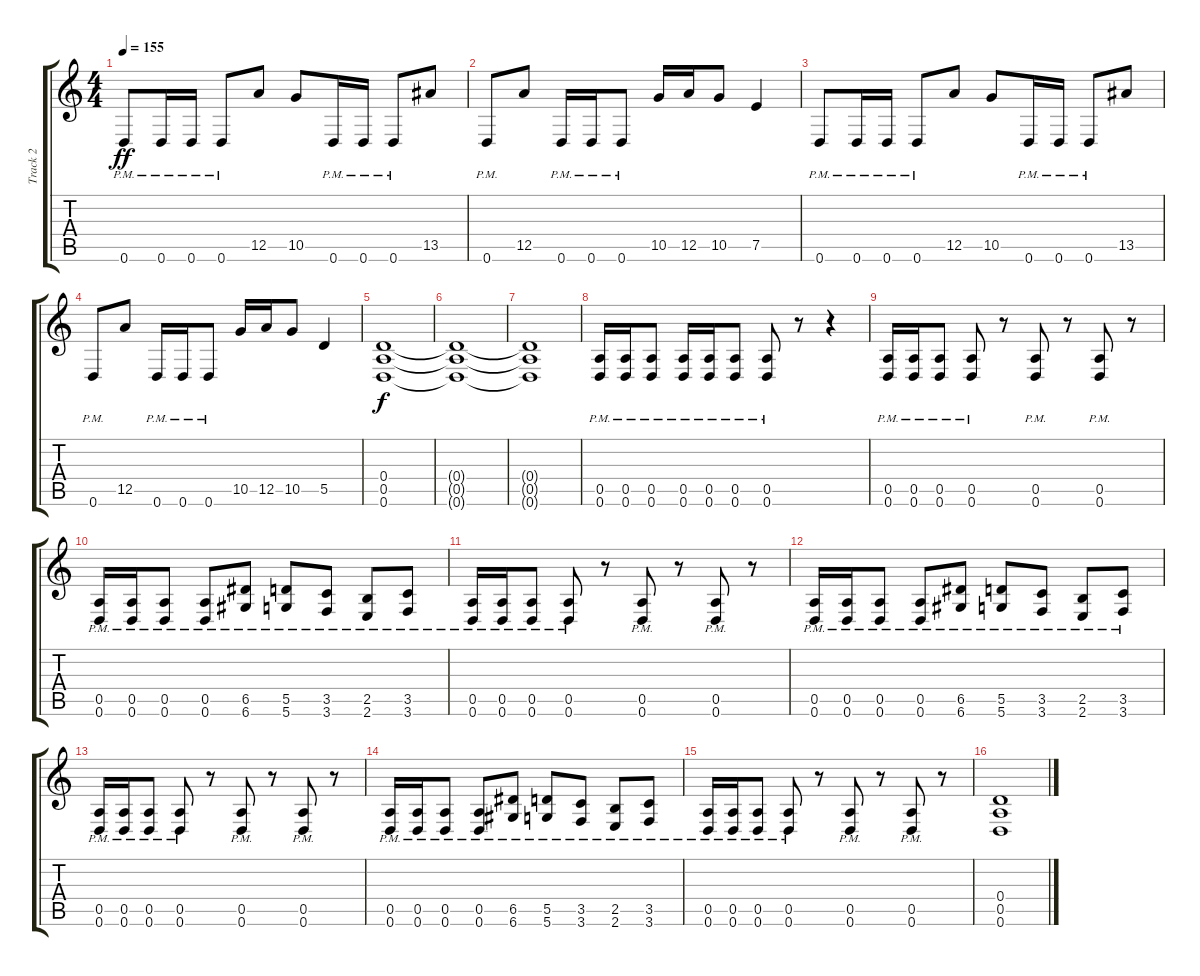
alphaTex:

\track ("Track 2" "Track 2") {instrument distortionguitar}
\staff {score tabs}
\tuning (E4 B3 G3 D3 A2 D2) {hide}
\ts (4 4)
\tempo 155
\clef g2
\ks c
0.6{pm}.8{dy ff} 0.6{pm}.16 0.6{pm}.16 0.6{pm}.8 12.5.8 10.5.8 0.6{pm}.16 0.6{pm}.16 0.6{pm}.8 13.5.8 |
0.6{pm}.8 12.5.8 0.6{pm}.16 0.6{pm}.16 0.6{pm}.8 10.5.16 12.5.16 10.5.8 7.5.4 |
0.6{pm}.8 0.6{pm}.16 0.6{pm}.16 0.6{pm}.8 12.5.8 10.5.8 0.6{pm}.16 0.6{pm}.16 0.6{pm}.8 13.5.8 |
0.6{pm}.8 12.5.8 0.6{pm}.16 0.6{pm}.16 0.6{pm}.8 10.5.16 12.5.16 10.5.8 5.5.4 |
(0.4 0.5 0.6).1{dy f} |
(0.4{t} 0.5{t} 0.6{t}).1 |
(0.4{t} 0.5{t} 0.6{t}).1 |
(0.5{pm} 0.6{pm}).16 (0.5{pm} 0.6{pm}).16 (0.5{pm} 0.6{pm}).8 (0.5{pm} 0.6{pm}).16 (0.5{pm} 0.6{pm}).16 (0.5{pm} 0.6{pm}).8 (0.5{pm} 0.6{pm}).8 r.8 r.4 |
(0.5{pm} 0.6{pm}).16 (0.5{pm} 0.6{pm}).16 (0.5{pm} 0.6{pm}).8 (0.5{pm} 0.6{pm}).8 r.8 (0.5{pm} 0.6{pm}).8 r.8 (0.5{pm} 0.6{pm}).8 r.8 |
(0.5{pm} 0.6{pm}).16 (0.5{pm} 0.6{pm}).16 (0.5{pm} 0.6{pm}).8 (0.5{pm} 0.6{pm}).8 (6.5{pm} 6.6{pm}).8 (5.5{pm} 5.6{pm}).8 (3.5{pm} 3.6{pm}).8 (2.5{pm} 2.6{pm}).8 (3.5{pm} 3.6{pm}).8 |
(0.5{pm} 0.6{pm}).16 (0.5{pm} 0.6{pm}).16 (0.5{pm} 0.6{pm}).8 (0.5{pm} 0.6{pm}).8 r.8 (0.5{pm} 0.6{pm}).8 r.8 (0.5{pm} 0.6{pm}).8 r.8 |
(0.5{pm} 0.6{pm}).16 (0.5{pm} 0.6{pm}).16 (0.5{pm} 0.6{pm}).8 (0.5{pm} 0.6{pm}).8 (6.5{pm} 6.6{pm}).8 (5.5{pm} 5.6{pm}).8 (3.5{pm} 3.6{pm}).8 (2.5{pm} 2.6{pm}).8 (3.5{pm} 3.6{pm}).8 |
(0.5{pm} 0.6{pm}).16 (0.5{pm} 0.6{pm}).16 (0.5{pm} 0.6{pm}).8 (0.5{pm} 0.6{pm}).8 r.8 (0.5{pm} 0.6{pm}).8 r.8 (0.5{pm} 0.6{pm}).8 r.8 |
(0.5{pm} 0.6{pm}).16 (0.5{pm} 0.6{pm}).16 (0.5{pm} 0.6{pm}).8 (0.5{pm} 0.6{pm}).8 (6.5{pm} 6.6{pm}).8 (5.5{pm} 5.6{pm}).8 (3.5{pm} 3.6{pm}).8 (2.5{pm} 2.6{pm}).8 (3.5{pm} 3.6{pm}).8 |
(0.5{pm} 0.6{pm}).16 (0.5{pm} 0.6{pm}).16 (0.5{pm} 0.6{pm}).8 (0.5{pm} 0.6{pm}).8 r.8 (0.5{pm} 0.6{pm}).8 r.8 (0.5{pm} 0.6{pm}).8 r.8 |
(0.4 0.5 0.6).1
